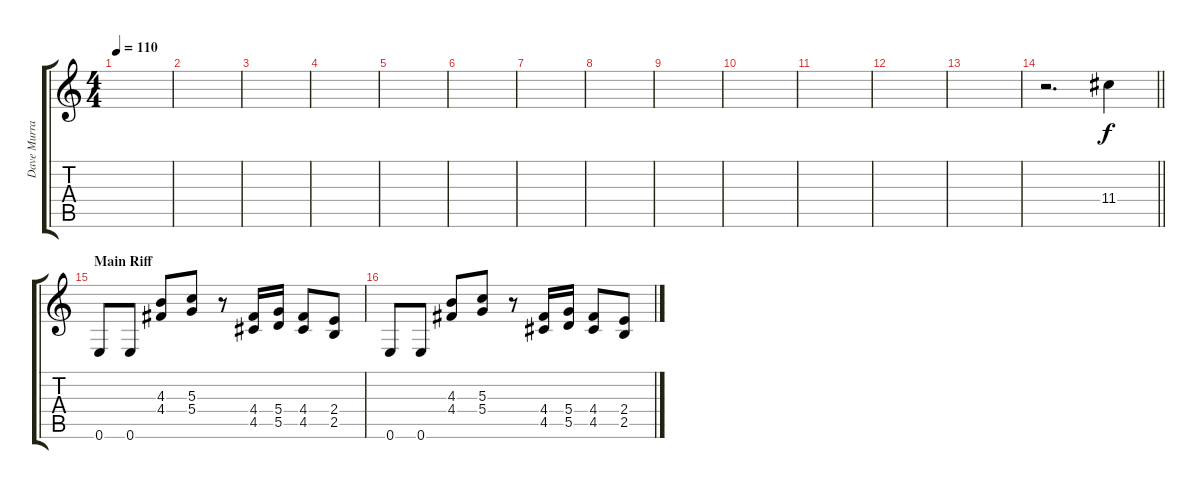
\track ("Dave Murray (Dis)" "Dave Murra") {instrument distortionguitar}
\staff {score tabs}
\tuning (E4 B3 G3 D3 A2 E2) {hide}
\ts (4 4)
\tempo 110
\clef g2
\ks c
|
|
|
|
|
|
|
|
|
|
|
|
|
\barLineRight lightlight
r.2{d} 11.4.4{dy f} |
\section ("" "Main Riff")
0.6.8 0.6.8 (4.3 4.4).8 (5.3 5.4).8 r.8 (4.4 4.5).16 (5.4 5.5).16 (4.4 4.5).8 (2.4 2.5).8 |
0.6.8 0.6.8 (4.3 4.4).8 (5.3 5.4).8 r.8 (4.4 4.5).16 (5.4 5.5).16 (4.4 4.5).8 (2.4 2.5).8
